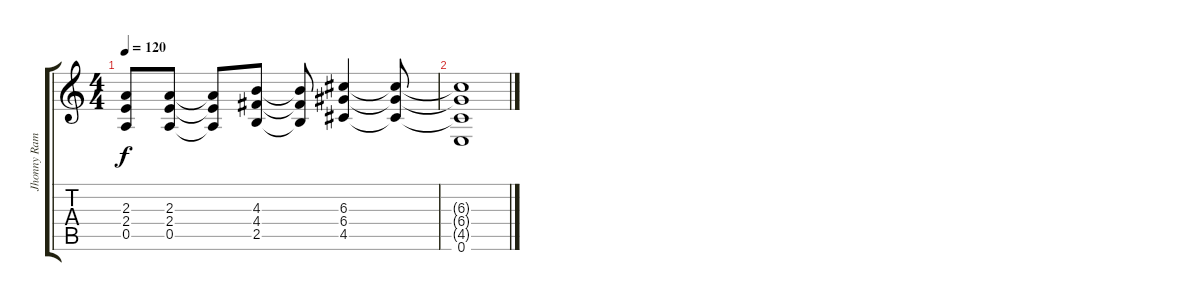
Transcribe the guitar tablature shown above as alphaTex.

\track ("Jhonny Ramone - Rithm" "Jhonny Ram") {instrument distortionguitar}
\staff {score tabs}
\tuning (E4 B3 G3 D3 A2 E2) {hide}
\ts (4 4)
\tempo 120
\clef g2
\ks c
(2.3 2.4 0.5).8{dy f} (2.3 2.4 0.5).8 (2.3{t} 2.4{t} 0.5{t}).8 (4.3 4.4 2.5).8 (4.3{t} 4.4{t} 2.5{t}).8 (6.3 6.4 4.5).4 (6.3{t} 6.4{t} 4.5{t}).8 |
(6.3{t} 6.4{t} 4.5{t} 0.6).1{volume 0}
